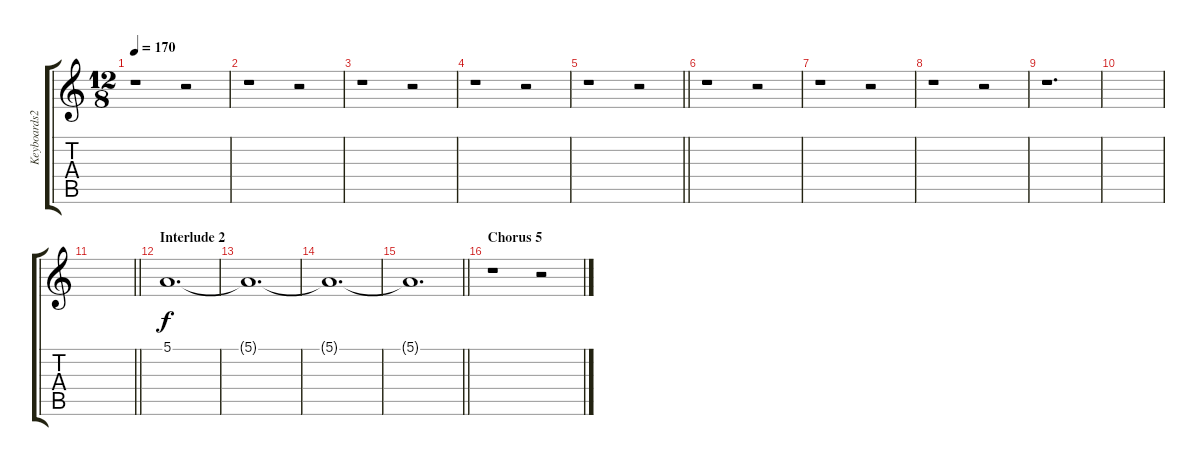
\track ("Keyboards2" "Keyboards2") {instrument lead6voice}
\staff {score tabs}
\tuning (E4 B3 G3 D3 A2 E2) {hide}
\ts (12 8)
\tempo 170
\clef g2
\ks c
r.1{dy f} r.2 |
r.1 r.2 |
r.1 r.2 |
r.1 r.2 |
\barLineRight lightlight
r.1 r.2 |
r.1 r.2 |
r.1 r.2 |
r.1 r.2 |
r.1{d} |
|
\barLineRight lightlight
|
\section ("" "Interlude 2")
5.1.1{d} |
5.1{t}.1{d} |
5.1{t}.1{d} |
\barLineRight lightlight
5.1{t}.1{d} |
\section ("" "Chorus 5")
r.1 r.2
